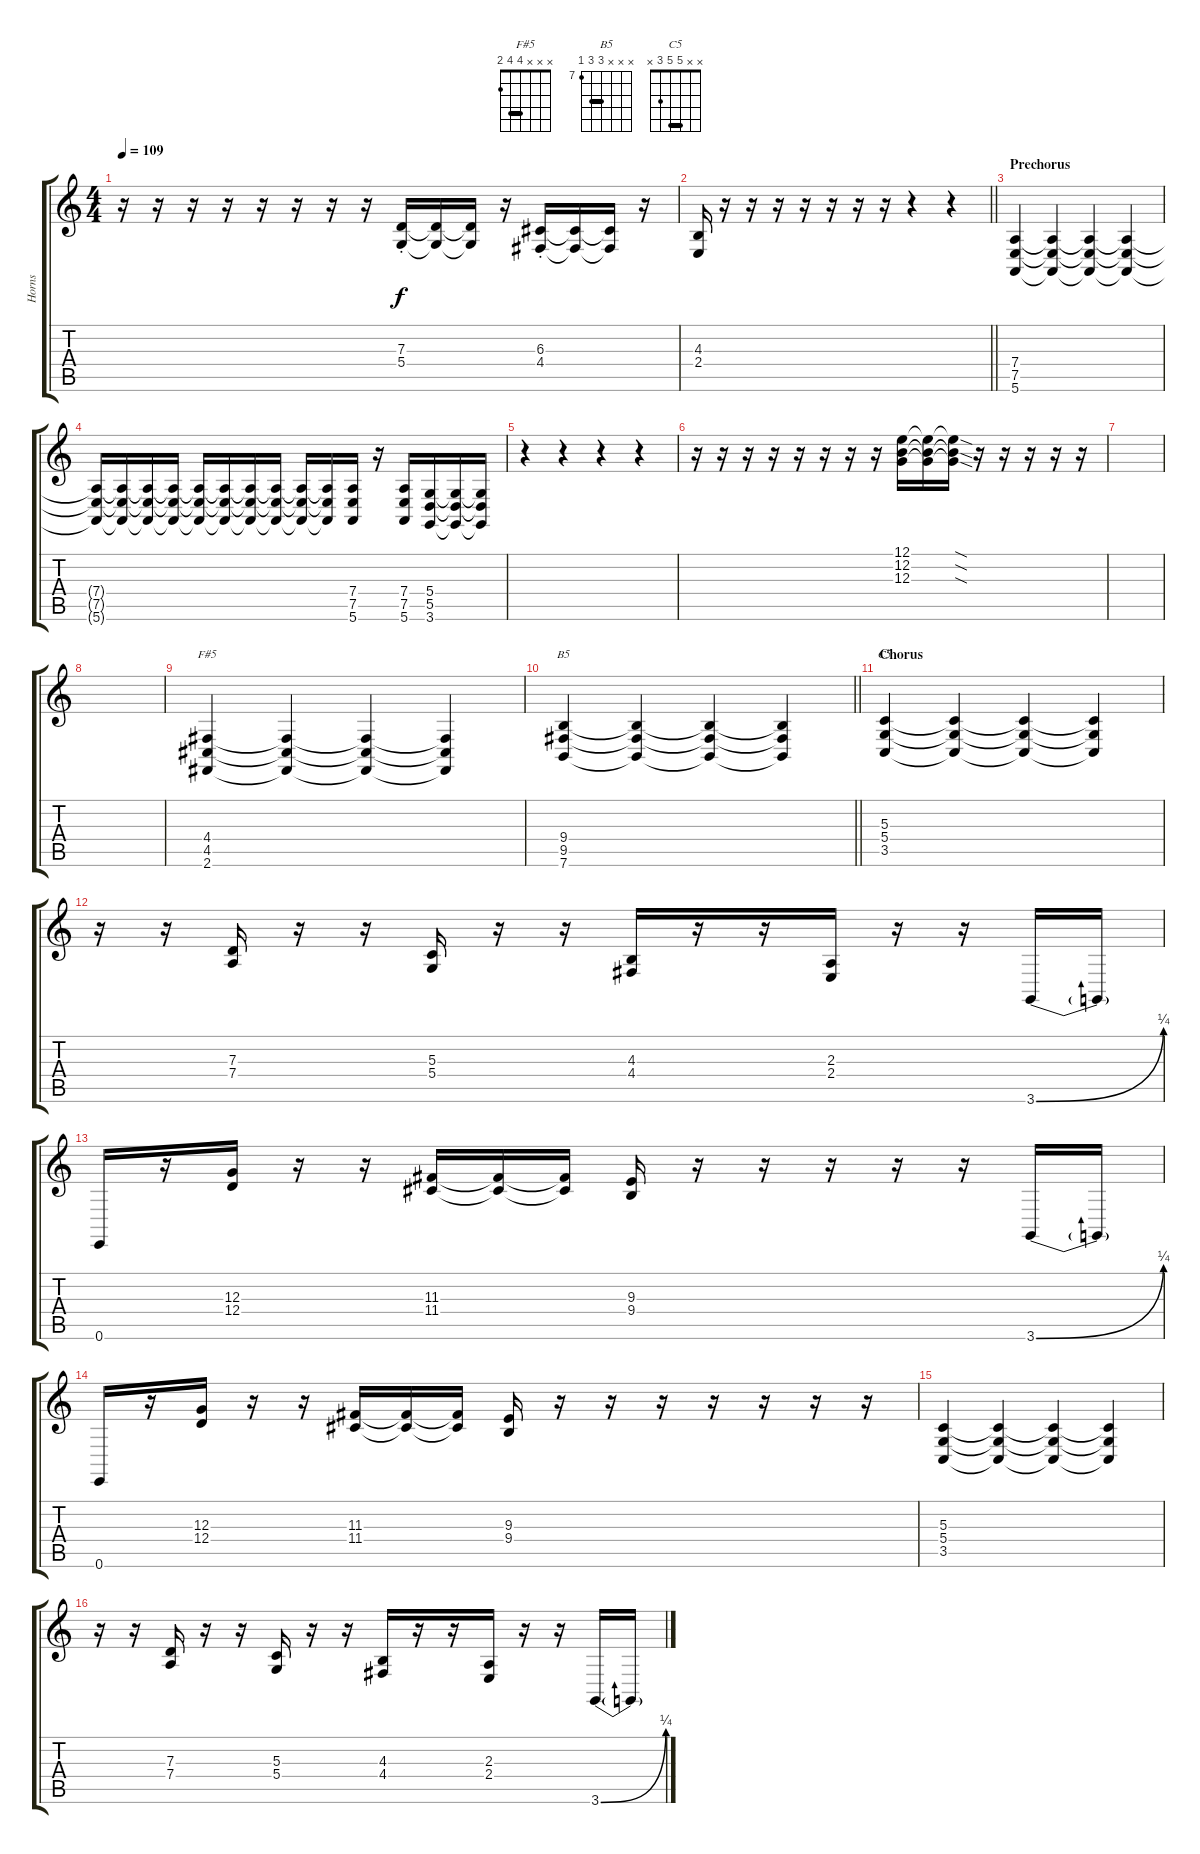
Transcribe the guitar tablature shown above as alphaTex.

\track ("Horns" "Horns") {instrument brasssection}
\staff {score tabs}
\tuning (E4 B3 G3 D3 A2 E2) {hide}
\chord ("F#5" x x x 4 4 2) {barre 4}
\chord ("B5" x x x 9 9 7) {firstfret 7 barre 9}
\chord ("C5" x x 5 5 3 x) {barre 5}
\ts (4 4)
\tempo 109
\clef g2
\ks c
r.16{dy f} r.16 r.16 r.16 r.16 r.16 r.16 r.16 (7.3 5.4{st}).16 (7.3{t} 5.4{t}).16 (7.3{t} 5.4{t}).16 r.16 (6.3 4.4{st}).16 (6.3{t} 4.4{t}).16 (6.3{t} 4.4{t}).16 r.16 |
\barLineRight lightlight
(4.3 2.4).16 r.16 r.16 r.16 r.16 r.16 r.16 r.16 r.4 r.4 |
\section ("" "Prechorus")
(7.4 7.5 5.6).4 (7.4{t} 7.5{t} 5.6{t}).4 (7.4{t} 7.5{t} 5.6{t}).4 (7.4{t} 7.5{t} 5.6{t}).4 |
(7.4{t} 7.5{t} 5.6{t}).16 (7.4{t} 7.5{t} 5.6{t}).16 (7.4{t} 7.5{t} 5.6{t}).16 (7.4{t} 7.5{t} 5.6{t}).16 (7.4{t} 7.5{t} 5.6{t}).16 (7.4{t} 7.5{t} 5.6{t}).16 (7.4{t} 7.5{t} 5.6{t}).16 (7.4{t} 7.5{t} 5.6{t}).16 (7.4{t} 7.5{t} 5.6{t}).16 (7.4{t} 7.5{t} 5.6{t}).16 (7.4 7.5 5.6).16 r.16 (7.4 7.5 5.6).16 (5.4 5.5 3.6).16 (5.4{t} 5.5{t} 3.6{t}).16 (5.4{t} 5.5{t} 3.6{t}).16 |
r.4 r.4 r.4 r.4 |
r.16 r.16 r.16 r.16 r.16 r.16 r.16 r.16 (12.1 12.2 12.3).16 (12.1{t} 12.2{t} 12.3{t}).16 (12.1{sod t} 12.2{sod t} 12.3{sod t}).16 r.16 r.16 r.16 r.16 r.16 |
|
|
(4.4 4.5 2.6).4{ch "F#5"} (4.4{t} 4.5{t} 2.6{t}).4 (4.4{t} 4.5{t} 2.6{t}).4 (4.4{t} 4.5{t} 2.6{t}).4 |
\barLineRight lightlight
(9.4 9.5 7.6).4{ch "B5"} (9.4{t} 9.5{t} 7.6{t}).4 (9.4{t} 9.5{t} 7.6{t}).4 (9.4{t} 9.5{t} 7.6{t}).4 |
\section ("" "Chorus")
(5.3 5.4 3.5).4{ch "C5"} (5.3{t} 5.4{t} 3.5{t}).4 (5.3{t} 5.4{t} 3.5{t}).4 (5.3{t} 5.4{t} 3.5{t}).4 |
r.16 r.16 (7.3 7.4).16 r.16 r.16 (5.3 5.4).16 r.16 r.16 (4.3 4.4).16 r.16 r.16 (2.3 2.4).16 r.16 r.16 3.6{be (bend 0 0 60 1)}.16 3.6{t}.16 |
0.6.16 r.16 (12.3 12.4).16 r.16 r.16 (11.3 11.4).16 (11.3{t} 11.4{t}).16 (11.3{t} 11.4{t}).16 (9.3 9.4).16 r.16 r.16 r.16 r.16 r.16 3.6{be (bend 0 0 60 1)}.16 3.6{t}.16 |
0.6.16 r.16 (12.3 12.4).16 r.16 r.16 (11.3 11.4).16 (11.3{t} 11.4{t}).16 (11.3{t} 11.4{t}).16 (9.3 9.4).16 r.16 r.16 r.16 r.16 r.16 r.16 r.16 |
(5.3 5.4 3.5).4 (5.3{t} 5.4{t} 3.5{t}).4 (5.3{t} 5.4{t} 3.5{t}).4 (5.3{t} 5.4{t} 3.5{t}).4 |
r.16 r.16 (7.3 7.4).16 r.16 r.16 (5.3 5.4).16 r.16 r.16 (4.3 4.4).16 r.16 r.16 (2.3 2.4).16 r.16 r.16 3.6{be (bend 0 0 60 1)}.16 3.6{t}.16
